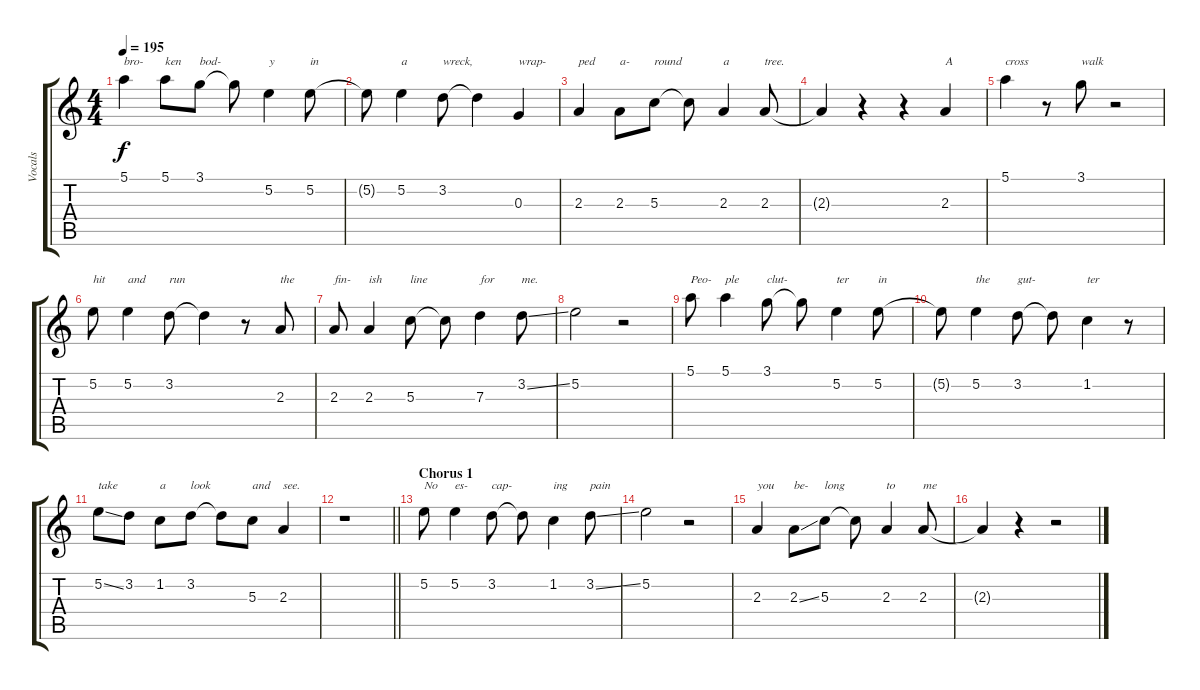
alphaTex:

\track ("Vocals" "Vocals") {instrument overdrivenguitar}
\staff {score tabs}
\tuning (E4 B3 G3 D3 A2 E2) {hide}
\ts (4 4)
\tempo 195
\clef g2
\ks c
5.1.4{txt "bro-" dy f} 5.1.8{txt "ken"} 3.1.8{txt "bod-"} 3.1{t}.8 5.2.4{txt "y"} 5.2.8{txt "in"} |
5.2{t}.8 5.2.4{txt "a"} 3.2.8{txt "wreck,"} 3.2{t}.4 0.3.4{txt "wrap-"} |
2.3.4{txt "ped"} 2.3.8{txt "a-"} 5.3.8{txt "round"} 5.3{t}.8 2.3.4{txt "a"} 2.3.8{txt "tree."} |
2.3{t}.4 r.4 r.4 2.3.4{txt "A"} |
5.1.4{txt "cross"} r.8 3.1.8{txt "walk"} r.2 |
5.2.8{txt "hit"} 5.2.4{txt "and"} 3.2.8{txt "run"} 3.2{t}.4 r.8 2.3.8{txt "the"} |
2.3.8{txt "fin-"} 2.3.4{txt "ish"} 5.3.8{txt "line"} 5.3{t}.8 7.3.4{txt "for"} 3.2{ss}.8{txt "me."} |
5.2.2 r.2 |
5.1.8{txt "Peo-"} 5.1.4{txt "ple"} 3.1.8{txt "clut-"} 3.1{t}.8 5.2.4{txt "ter"} 5.2.8{txt "in"} |
5.2{t}.8 5.2.4{txt "the"} 3.2.8{txt "gut-"} 3.2{t}.8 1.2.4{txt "ter"} r.8 |
5.2{ss}.8{txt "take"} 3.2.8 1.2.8{txt "a"} 3.2.8{txt "look"} 3.2{t}.8 5.3.8{txt "and"} 2.3.4{txt "see."} |
\barLineRight lightlight
r.1 |
\section ("" "Chorus 1")
5.2.8{txt "No"} 5.2.4{txt "es-"} 3.2.8{txt "cap-"} 3.2{t}.8 1.2.4{txt "ing"} 3.2{ss}.8{txt "pain"} |
5.2.2 r.2 |
2.3.4{txt "you"} 2.3{ss}.8{txt "be-"} 5.3.8{txt "long"} 5.3{t}.8 2.3.4{txt "to"} 2.3.8{txt "me"} |
2.3{t}.4 r.4 r.2
